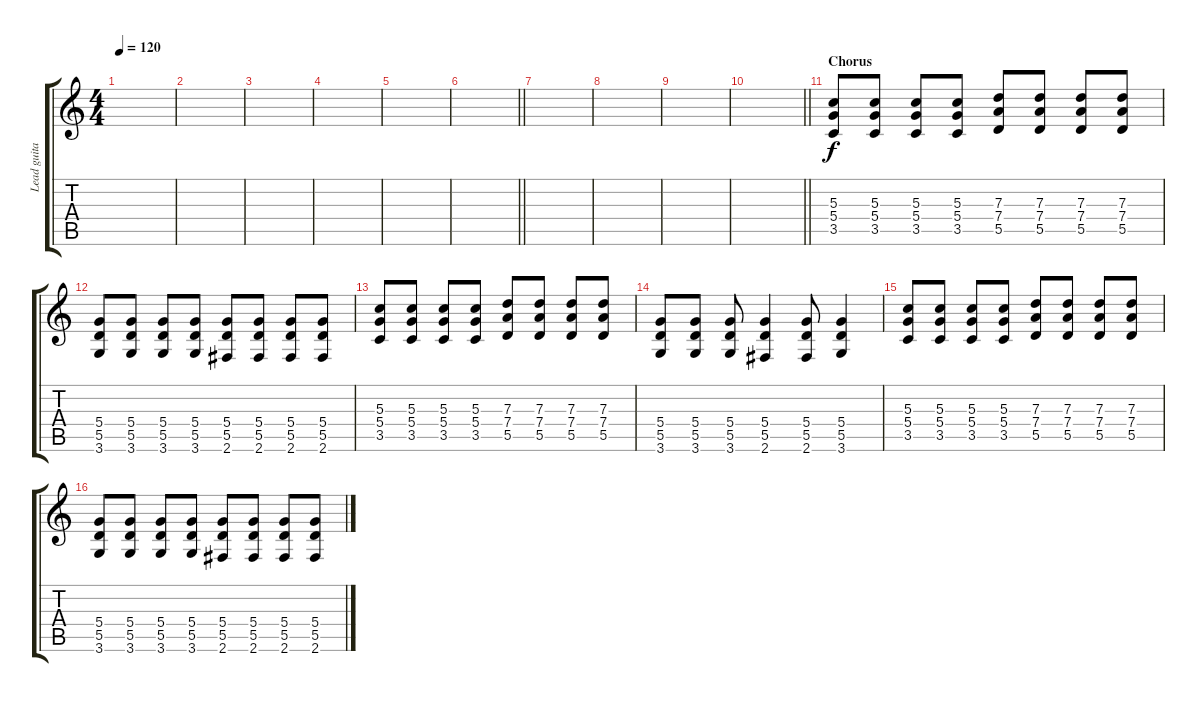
\track ("Lead guitar" "Lead guita") {instrument overdrivenguitar}
\staff {score tabs}
\tuning (E4 B3 G3 D3 A2 E2) {hide}
\ts (4 4)
\tempo 120
\clef g2
\ks c
|
|
|
|
|
\barLineRight lightlight
|
|
|
|
\barLineRight lightlight
|
\section ("" "Chorus")
(5.3 5.4 3.5).8 (5.3 5.4 3.5).8 (5.3 5.4 3.5).8 (5.3 5.4 3.5).8 (7.3 7.4 5.5).8 (7.3 7.4 5.5).8 (7.3 7.4 5.5).8 (7.3 7.4 5.5).8 |
(5.4 5.5 3.6).8 (5.4 5.5 3.6).8 (5.4 5.5 3.6).8 (5.4 5.5 3.6).8 (5.4 5.5 2.6).8 (5.4 5.5 2.6).8 (5.4 5.5 2.6).8 (5.4 5.5 2.6).8 |
(5.3 5.4 3.5).8 (5.3 5.4 3.5).8 (5.3 5.4 3.5).8 (5.3 5.4 3.5).8 (7.3 7.4 5.5).8 (7.3 7.4 5.5).8 (7.3 7.4 5.5).8 (7.3 7.4 5.5).8 |
(5.4 5.5 3.6).8 (5.4 5.5 3.6).8 (5.4 5.5 3.6).8 (5.4 5.5 2.6).4 (5.4 5.5 2.6).8 (5.4 5.5 3.6).4 |
(5.3 5.4 3.5).8 (5.3 5.4 3.5).8 (5.3 5.4 3.5).8 (5.3 5.4 3.5).8 (7.3 7.4 5.5).8 (7.3 7.4 5.5).8 (7.3 7.4 5.5).8 (7.3 7.4 5.5).8 |
(5.4 5.5 3.6).8 (5.4 5.5 3.6).8 (5.4 5.5 3.6).8 (5.4 5.5 3.6).8 (5.4 5.5 2.6).8 (5.4 5.5 2.6).8 (5.4 5.5 2.6).8 (5.4 5.5 2.6).8
